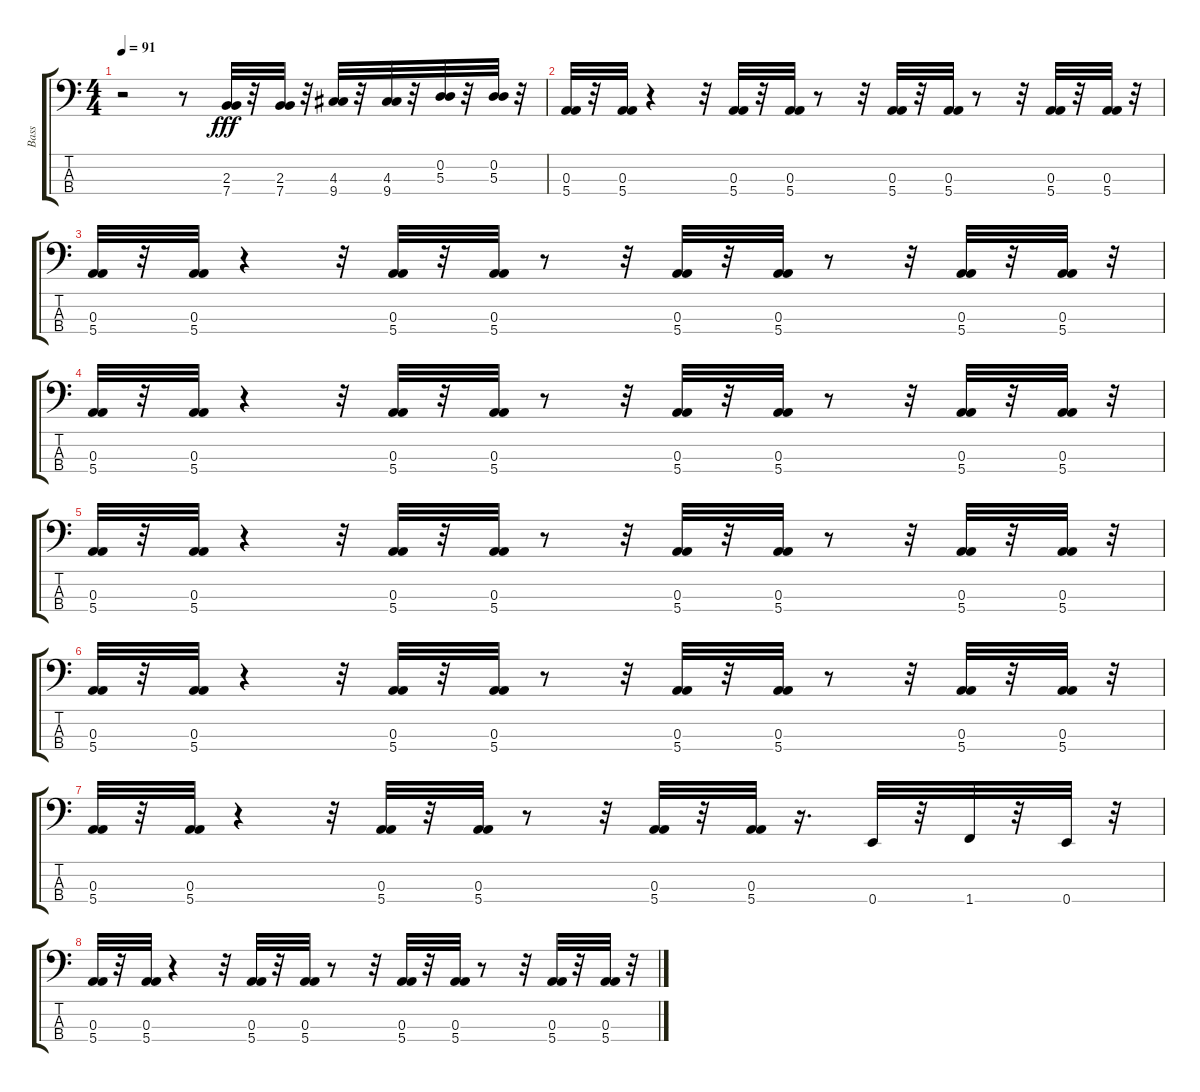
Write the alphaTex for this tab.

\track ("Bass" "Bass") {instrument fretlessbass}
\staff {score tabs}
\tuning (G2 D2 A1 E1) {hide}
\ts (4 4)
\tempo 91
\clef f4
\ks c
r.2{dy fff} r.8 (2.3 7.4).32{instrument fretlessbass} r.32 (2.3 7.4).32 r.32 (4.3 9.4).32 r.32 (4.3 9.4).32 r.32 (0.2 5.3).32 r.32 (0.2 5.3).32 r.32 |
(0.3 5.4).32 r.32 (0.3 5.4).32 r.4 r.32 (0.3 5.4).32 r.32 (0.3 5.4).32 r.8 r.32 (0.3 5.4).32 r.32 (0.3 5.4).32 r.8 r.32 (0.3 5.4).32 r.32 (0.3 5.4).32 r.32 |
(0.3 5.4).32 r.32 (0.3 5.4).32 r.4 r.32 (0.3 5.4).32 r.32 (0.3 5.4).32 r.8 r.32 (0.3 5.4).32 r.32 (0.3 5.4).32 r.8 r.32 (0.3 5.4).32 r.32 (0.3 5.4).32 r.32 |
(0.3 5.4).32 r.32 (0.3 5.4).32 r.4 r.32 (0.3 5.4).32 r.32 (0.3 5.4).32 r.8 r.32 (0.3 5.4).32 r.32 (0.3 5.4).32 r.8 r.32 (0.3 5.4).32 r.32 (0.3 5.4).32 r.32 |
(0.3 5.4).32 r.32 (0.3 5.4).32 r.4 r.32 (0.3 5.4).32 r.32 (0.3 5.4).32 r.8 r.32 (0.3 5.4).32 r.32 (0.3 5.4).32 r.8 r.32 (0.3 5.4).32 r.32 (0.3 5.4).32 r.32 |
(0.3 5.4).32 r.32 (0.3 5.4).32 r.4 r.32 (0.3 5.4).32 r.32 (0.3 5.4).32 r.8 r.32 (0.3 5.4).32 r.32 (0.3 5.4).32 r.8 r.32 (0.3 5.4).32 r.32 (0.3 5.4).32 r.32 |
(0.3 5.4).32 r.32 (0.3 5.4).32 r.4 r.32 (0.3 5.4).32 r.32 (0.3 5.4).32 r.8 r.32 (0.3 5.4).32 r.32 (0.3 5.4).32 r.16{d} 0.4.32 r.32 1.4.32 r.32 0.4.32 r.32 |
(0.3 5.4).32 r.32 (0.3 5.4).32 r.4 r.32 (0.3 5.4).32 r.32 (0.3 5.4).32 r.8 r.32 (0.3 5.4).32 r.32 (0.3 5.4).32 r.8 r.32 (0.3 5.4).32 r.32 (0.3 5.4).32 r.32
